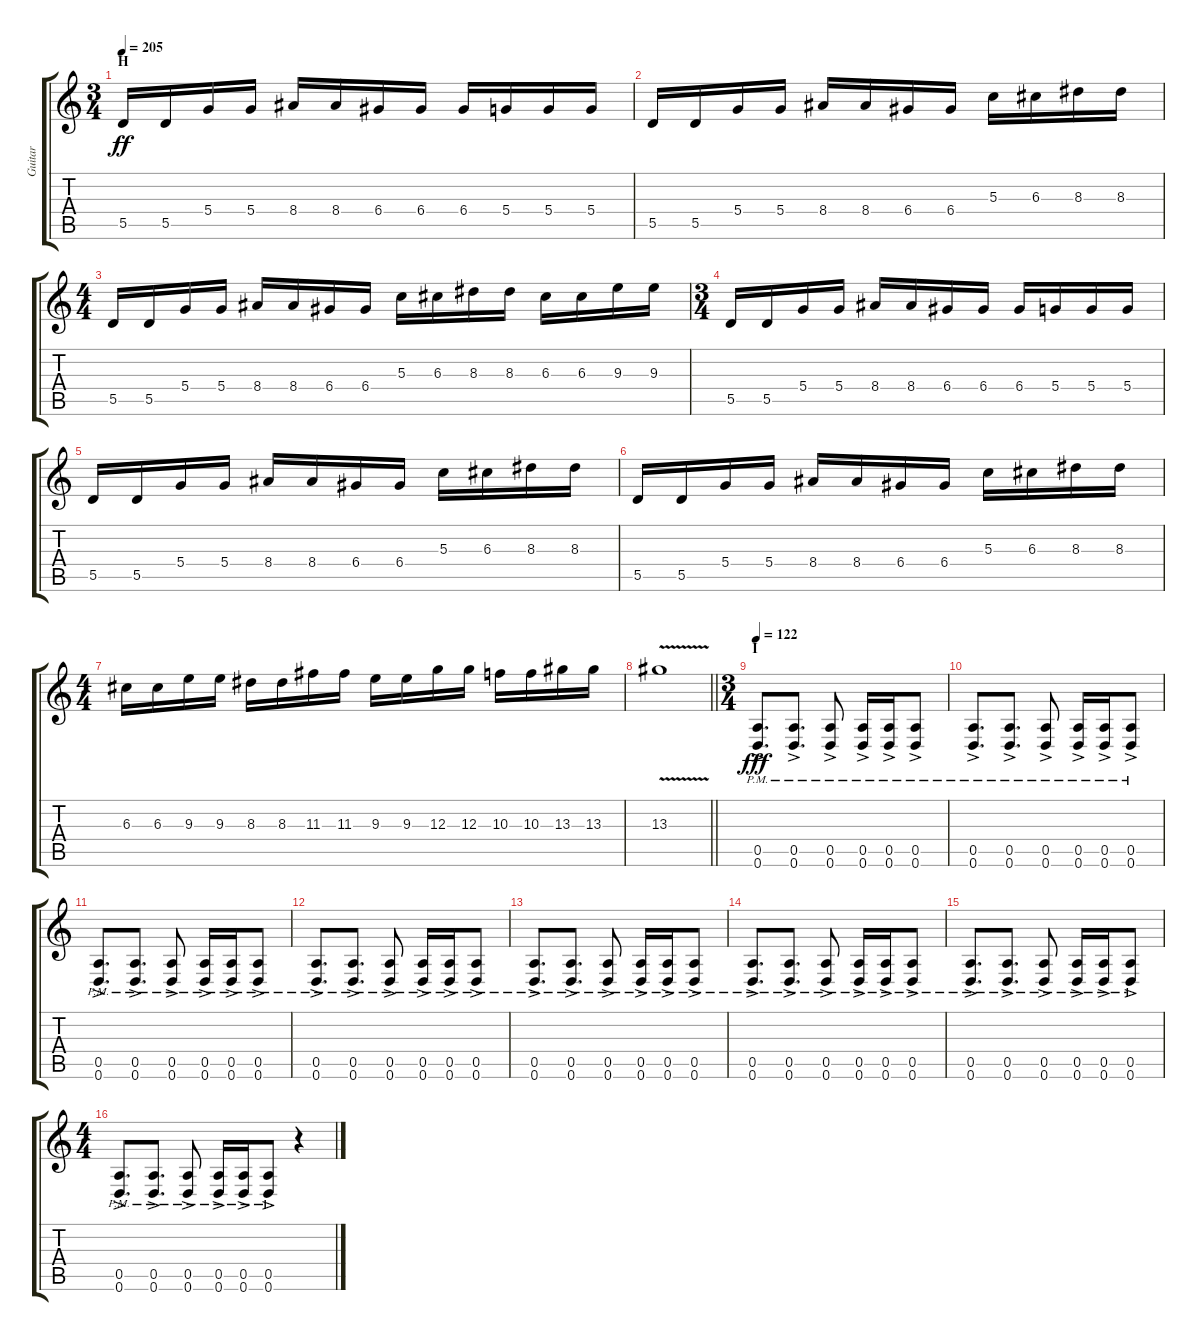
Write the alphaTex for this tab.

\track ("Guitar" "Guitar") {instrument distortionguitar}
\staff {score tabs}
\tuning (E4 B3 G3 D3 A2 D2) {hide}
\ts (3 4)
\section ("" "H")
\tempo 205
\clef g2
\ks c
5.5.16{dy ff} 5.5.16 5.4.16 5.4.16 8.4.16 8.4.16 6.4.16 6.4.16 6.4.16 5.4.16 5.4.16 5.4.16 |
5.5.16 5.5.16 5.4.16 5.4.16 8.4.16 8.4.16 6.4.16 6.4.16 5.3.16 6.3.16 8.3.16 8.3.16 |
\ts (4 4)
5.5.16 5.5.16 5.4.16 5.4.16 8.4.16 8.4.16 6.4.16 6.4.16 5.3.16 6.3.16 8.3.16 8.3.16 6.3.16 6.3.16 9.3.16 9.3.16 |
\ts (3 4)
5.5.16 5.5.16 5.4.16 5.4.16 8.4.16 8.4.16 6.4.16 6.4.16 6.4.16 5.4.16 5.4.16 5.4.16 |
5.5.16 5.5.16 5.4.16 5.4.16 8.4.16 8.4.16 6.4.16 6.4.16 5.3.16 6.3.16 8.3.16 8.3.16 |
5.5.16 5.5.16 5.4.16 5.4.16 8.4.16 8.4.16 6.4.16 6.4.16 5.3.16 6.3.16 8.3.16 8.3.16 |
\ts (4 4)
6.3.16 6.3.16 9.3.16 9.3.16 8.3.16 8.3.16 11.3.16 11.3.16 9.3.16 9.3.16 12.3.16 12.3.16 10.3.16 10.3.16 13.3.16 13.3.16 |
\barLineRight lightlight
13.3{v}.1 |
\ts (3 4)
\section ("" "I")
\tempo 122
(0.5{ac pm} 0.6{ac pm}).8{d dy fff} (0.5{ac pm} 0.6{ac pm}).8{d} (0.5{ac pm} 0.6{ac pm}).8 (0.5{ac pm} 0.6{ac pm}).16 (0.5{ac pm} 0.6{ac pm}).16 (0.5{ac pm} 0.6{ac pm}).8 |
(0.5{ac pm} 0.6{ac pm}).8{d} (0.5{ac pm} 0.6{ac pm}).8{d} (0.5{ac pm} 0.6{ac pm}).8 (0.5{ac pm} 0.6{ac pm}).16 (0.5{ac pm} 0.6{ac pm}).16 (0.5{ac pm} 0.6{ac pm}).8 |
(0.5{ac pm} 0.6{ac pm}).8{d} (0.5{ac pm} 0.6{ac pm}).8{d} (0.5{ac pm} 0.6{ac pm}).8 (0.5{ac pm} 0.6{ac pm}).16 (0.5{ac pm} 0.6{ac pm}).16 (0.5{ac pm} 0.6{ac pm}).8 |
(0.5{ac pm} 0.6{ac pm}).8{d} (0.5{ac pm} 0.6{ac pm}).8{d} (0.5{ac pm} 0.6{ac pm}).8 (0.5{ac pm} 0.6{ac pm}).16 (0.5{ac pm} 0.6{ac pm}).16 (0.5{ac pm} 0.6{ac pm}).8 |
(0.5{ac pm} 0.6{ac pm}).8{d} (0.5{ac pm} 0.6{ac pm}).8{d} (0.5{ac pm} 0.6{ac pm}).8 (0.5{ac pm} 0.6{ac pm}).16 (0.5{ac pm} 0.6{ac pm}).16 (0.5{ac pm} 0.6{ac pm}).8 |
(0.5{ac pm} 0.6{ac pm}).8{d} (0.5{ac pm} 0.6{ac pm}).8{d} (0.5{ac pm} 0.6{ac pm}).8 (0.5{ac pm} 0.6{ac pm}).16 (0.5{ac pm} 0.6{ac pm}).16 (0.5{ac pm} 0.6{ac pm}).8 |
(0.5{ac pm} 0.6{ac pm}).8{d} (0.5{ac pm} 0.6{ac pm}).8{d} (0.5{ac pm} 0.6{ac pm}).8 (0.5{ac pm} 0.6{ac pm}).16 (0.5{ac pm} 0.6{ac pm}).16 (0.5{ac pm} 0.6{ac pm}).8 |
\ts (4 4)
(0.5{ac pm} 0.6{ac pm}).8{d} (0.5{ac pm} 0.6{ac pm}).8{d} (0.5{ac pm} 0.6{ac pm}).8 (0.5{ac pm} 0.6{ac pm}).16 (0.5{ac pm} 0.6{ac pm}).16 (0.5{ac pm} 0.6{ac pm}).8 r.4
